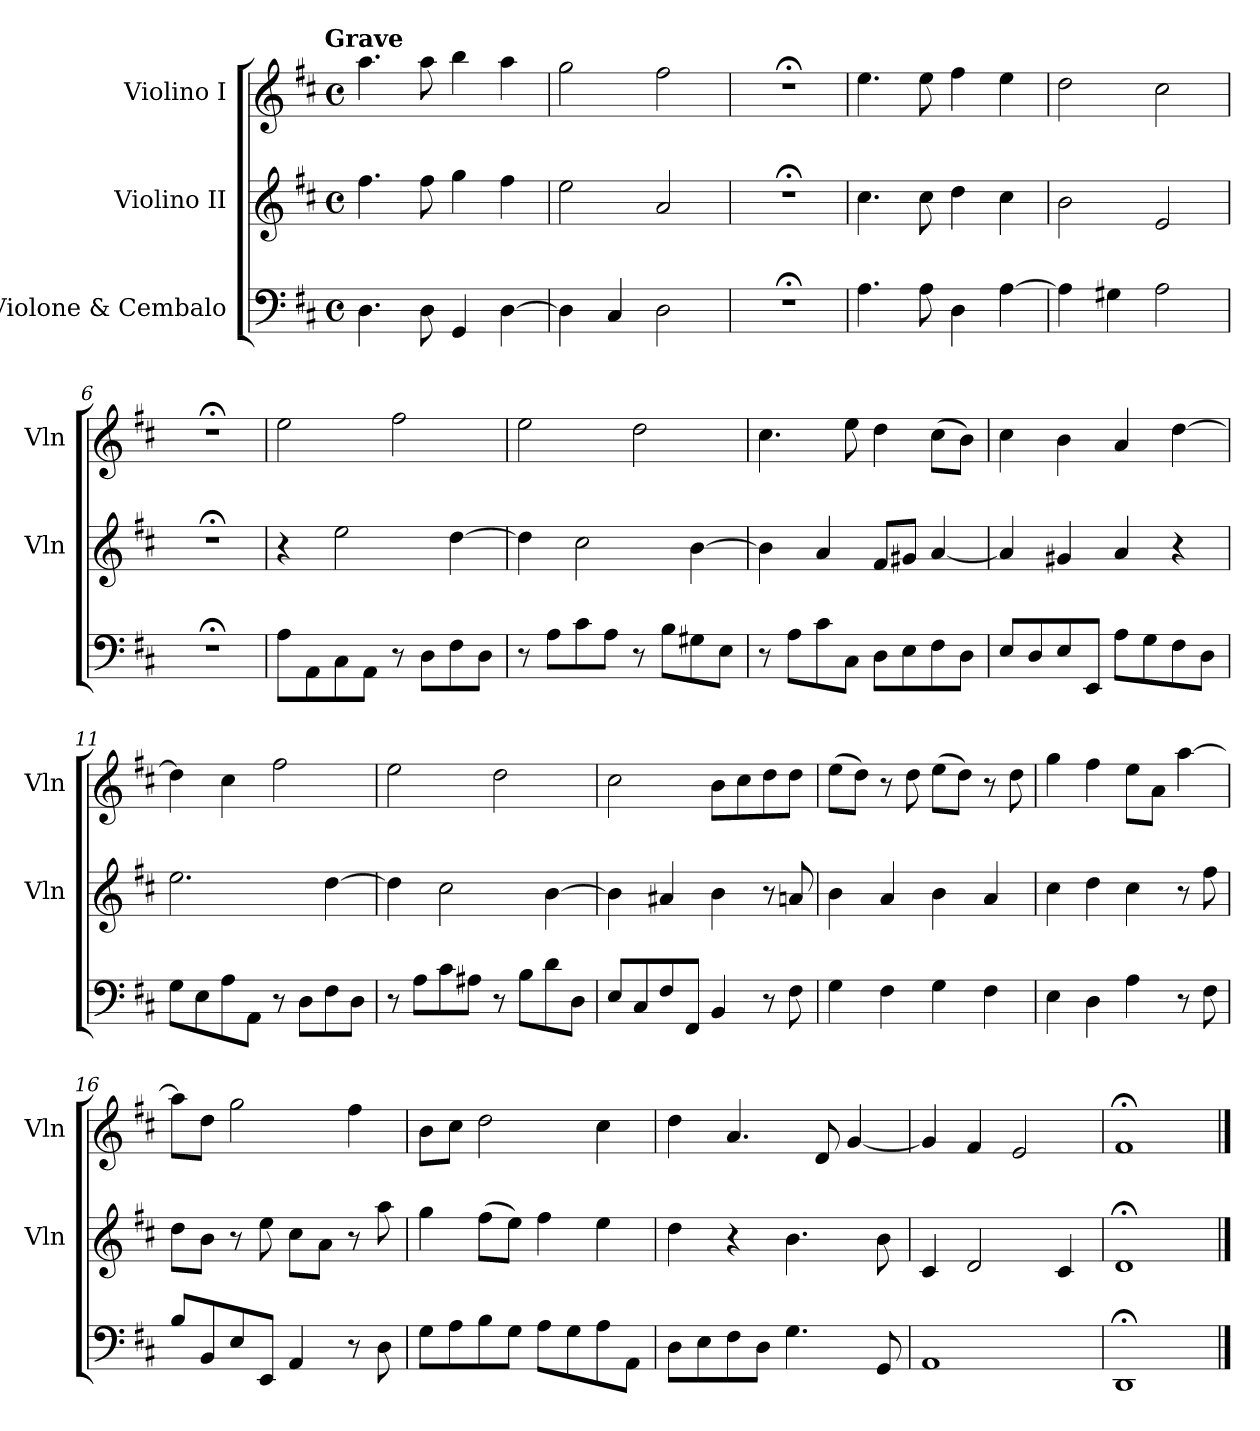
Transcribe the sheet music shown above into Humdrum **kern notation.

**kern	**kern	**kern
*part3	*part2	*part1
*staff3	*staff2	*staff1
*I"Violone & Cembalo	*I"Violino II	*I"Violino I
*	*I'Vln	*I'Vln
*clefF4	*clefG2	*clefG2
*k[f#c#]	*k[f#c#]	*k[f#c#]
*D:	*D:	*D:
!!LO:TX:omd:t=Grave
*M4/4	*M4/4	*M4/4
*met(c)	*met(c)	*met(c)
*MM34	*MM34	*MM34
=1	=1	=1
4.D	4.ff#	4.aa
8D	8ff#	8aa
4GG	4gg	4bb
[4D	4ff#	4aa
=2	=2	=2
4D]	2ee	2gg
4C#	.	.
2D	2a	2ff#
=3	=3	=3
1r;<	1r;<	1r;<
=4	=4	=4
4.A	4.cc#	4.ee
8A	8cc#	8ee
4D	4dd	4ff#
[4A	4cc#	4ee
=5	=5	=5
4A]	2b	2dd
4G#X	.	.
2A	2e	2cc#
=6	=6	=6
1r;<	1r;<	1r;<
=7	=7	=7
8AL	4r	2ee
8AA	.	.
8C#	2ee	.
8AAJ	.	.
8r	.	2ff#
8DL	.	.
8F#	[4dd	.
8DJ	.	.
=8	=8	=8
8r	4dd]	2ee
8AL	.	.
8c#	2cc#	.
8AJ	.	.
8r	.	2dd
8BL	.	.
8G#X	[4b	.
8EJ	.	.
=9	=9	=9
8r	4b]	4.cc#
8AL	.	.
8c#	4a	.
8C#J	.	8ee
8DL	8f#L	4dd
8E	8g#XJ	.
8F#	[4a	(8cc#L
8DJ	.	8bJ)
=10	=10	=10
8EL	4a]	4cc#
8D	.	.
8E	4g#X	4b
8EEJ	.	.
8AL	4a	4a
8G	.	.
8F#	4r	[4dd
8DJ	.	.
=11	=11	=11
8GL	2.ee	4dd]
8E	.	.
8A	.	4cc#
8AAJ	.	.
8r	.	2ff#
8DL	.	.
8F#	[4dd	.
8DJ	.	.
=12	=12	=12
8r	4dd]	2ee
8AL	.	.
8c#	2cc#	.
8A#XJ	.	.
8r	.	2dd
8BL	.	.
8d	[4b	.
8DJ	.	.
=13	=13	=13
8EL	4b]	2cc#
8C#	.	.
8F#	4a#X	.
8FF#J	.	.
4BB	4b	8bL
.	.	8cc#
8r	8r	8dd
8F#	8an	8ddJ
=14	=14	=14
4G	4b	(8eeL
.	.	8ddJ)
4F#	4a	8r
.	.	8dd
4G	4b	(8eeL
.	.	8ddJ)
4F#	4a	8r
.	.	8dd
=15	=15	=15
4E	4cc#	4gg
4D	4dd	4ff#
4A	4cc#	8eeL
.	.	8aJ
8r	8r	[4aa
8F#	8ff#	.
=16	=16	=16
8BL	8ddL	8aaL]
8BB	8bJ	8ddJ
8E	8r	2gg
8EEJ	8ee	.
4AA	8cc#L	.
.	8aJ	.
8r	8r	4ff#
8D	8aa	.
=17	=17	=17
8GL	4gg	8bL
8A	.	8cc#J
8B	(8ff#L	2dd
8GJ	8eeJ)	.
8AL	4ff#	.
8G	.	.
8A	4ee	4cc#
8AAJ	.	.
=18	=18	=18
8DL	4dd	4dd
8E	.	.
8F#	4r	4.a
8DJ	.	.
4.G	4.b	.
.	.	8d
.	.	[4g
8GG	8b	.
=19	=19	=19
1AA	4c#	4g]
.	2d	4f#
.	.	2e
.	4c#	.
=20	=20	=20
1DD;<	1d;<	1f#;<
==	==	==
*-	*-	*-
